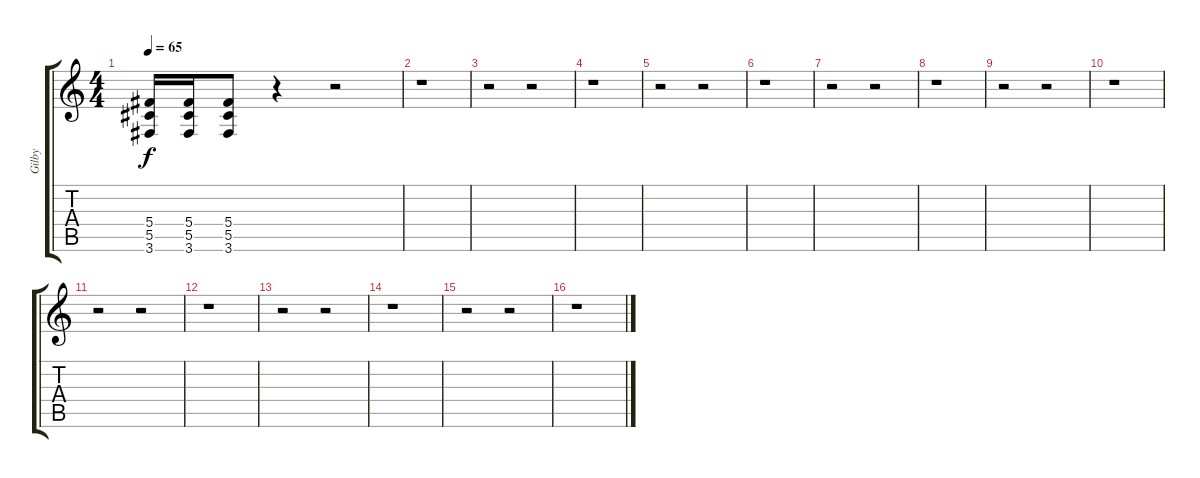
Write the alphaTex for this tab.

\track ("Gilby" "Gilby") {instrument acousticguitarnylon}
\staff {score tabs}
\tuning (Eb4 Bb3 Gb3 Db3 Ab2 Eb2) {hide}
\ts (4 4)
\tempo 65
\clef g2
\ks c
(5.4 5.5 3.6).16{dy f} (5.4 5.5 3.6).16 (5.4 5.5 3.6).8 r.4 r.2 |
r.1 |
r.2 r.2 |
r.1 |
r.2 r.2 |
r.1 |
r.2 r.2 |
r.1 |
r.2 r.2 |
r.1 |
r.2 r.2 |
r.1 |
r.2 r.2 |
r.1 |
r.2 r.2 |
r.1
